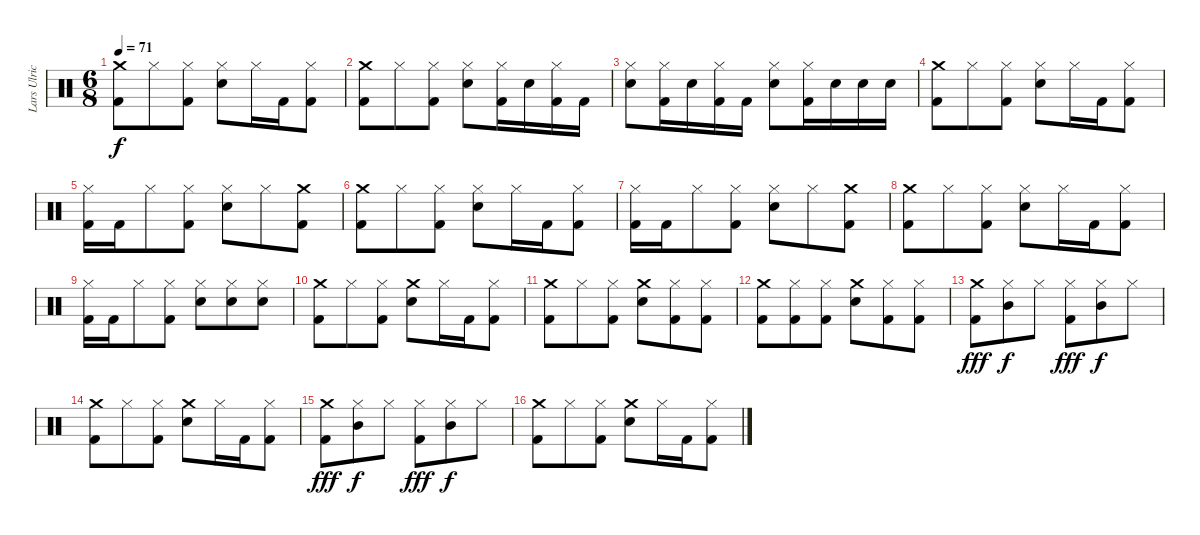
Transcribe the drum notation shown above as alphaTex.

\track ("Lars Ulrich" "Lars Ulric") {instrument percussion}
\staff {score}
\articulation defaults
\ts (6 8)
\tempo 71
\clef neutral
\ks c
("Crash medium (hit)" "Kick (hit) 2").8{dy f} "Hi-Hat (closed)".8 ("Hi-Hat (closed)" "Kick (hit) 2").8 ("Hi-Hat (closed)" "Snare (hit) 2").8 "Hi-Hat (closed)".16 "Kick (hit) 2".16 ("Hi-Hat (closed)" "Kick (hit) 2").8 |
("Crash medium (hit)" "Kick (hit) 2").8 "Hi-Hat (closed)".8 ("Hi-Hat (closed)" "Kick (hit) 2").8 ("Hi-Hat (closed)" "Snare (hit) 2").8 ("Hi-Hat (closed)" "Kick (hit) 2").16 "Snare (hit) 2".16 ("Hi-Hat (closed)" "Kick (hit) 2").16 "Kick (hit) 2".16 |
("Hi-Hat (closed)" "Snare (hit) 2").8 ("Hi-Hat (closed)" "Kick (hit) 2").16 "Snare (hit) 2".16 ("Hi-Hat (closed)" "Kick (hit) 2").16 "Kick (hit) 2".16 ("Hi-Hat (closed)" "Snare (hit) 2").8 ("Hi-Hat (closed)" "Kick (hit) 2").16 "Snare (hit) 2".16 "Snare (hit) 2".16 "Snare (hit) 2".16 |
("Crash medium (hit)" "Kick (hit) 2").8 "Hi-Hat (closed)".8 ("Hi-Hat (closed)" "Kick (hit) 2").8 ("Hi-Hat (closed)" "Snare (hit) 2").8 "Hi-Hat (closed)".16 "Kick (hit) 2".16 ("Hi-Hat (closed)" "Kick (hit) 2").8 |
("Hi-Hat (closed)" "Kick (hit) 2").16 "Kick (hit) 2".16 "Hi-Hat (closed)".8 ("Hi-Hat (closed)" "Kick (hit) 2").8 ("Hi-Hat (closed)" "Snare (hit) 2").8 "Hi-Hat (closed)".8 ("Crash medium (hit)" "Kick (hit) 2").8 |
("Crash medium (hit)" "Kick (hit) 2").8 "Hi-Hat (closed)".8 ("Hi-Hat (closed)" "Kick (hit) 2").8 ("Hi-Hat (closed)" "Snare (hit) 2").8 "Hi-Hat (closed)".16 "Kick (hit) 2".16 ("Hi-Hat (closed)" "Kick (hit) 2").8 |
("Hi-Hat (closed)" "Kick (hit) 2").16 "Kick (hit) 2".16 "Hi-Hat (closed)".8 ("Hi-Hat (closed)" "Kick (hit) 2").8 ("Hi-Hat (closed)" "Snare (hit) 2").8 "Hi-Hat (closed)".8 ("Crash medium (hit)" "Kick (hit) 2").8 |
("Crash medium (hit)" "Kick (hit) 2").8 "Hi-Hat (closed)".8 ("Hi-Hat (closed)" "Kick (hit) 2").8 ("Hi-Hat (closed)" "Snare (hit) 2").8 "Hi-Hat (closed)".16 "Kick (hit) 2".16 ("Hi-Hat (closed)" "Kick (hit) 2").8 |
("Hi-Hat (closed)" "Kick (hit) 2").16 "Kick (hit) 2".16 "Hi-Hat (closed)".8 ("Hi-Hat (closed)" "Kick (hit) 2").8 ("Hi-Hat (closed)" "Snare (hit) 2").8 ("Hi-Hat (closed)" "Snare (hit) 2").8 ("Hi-Hat (closed)" "Snare (hit) 2").8 |
("Crash medium (hit)" "Kick (hit) 2").8 "Hi-Hat (closed)".8 ("Hi-Hat (closed)" "Kick (hit) 2").8 ("Crash medium (hit)" "Snare (hit) 2").8 "Hi-Hat (closed)".16 "Kick (hit) 2".16 ("Hi-Hat (closed)" "Kick (hit) 2").8 |
("Crash medium (hit)" "Kick (hit) 2").8 "Hi-Hat (closed)".8 ("Hi-Hat (closed)" "Kick (hit) 2").8 ("Crash medium (hit)" "Snare (hit) 2").8 ("Hi-Hat (closed)" "Kick (hit) 2").8 ("Hi-Hat (closed)" "Kick (hit) 2").8 |
("Crash medium (hit)" "Kick (hit) 2").8 ("Hi-Hat (closed)" "Kick (hit) 2").8 ("Hi-Hat (closed)" "Kick (hit) 2").8 ("Crash medium (hit)" "Snare (hit) 2").8 ("Hi-Hat (closed)" "Kick (hit) 2").8 ("Hi-Hat (closed)" "Kick (hit) 2").8 |
("Crash medium (hit)" "Kick (hit) 2").8{dy fff} ("Hi-Hat (closed)" "Mid Tom (hit)").8{dy f} "Hi-Hat (closed)".8 ("Hi-Hat (closed)" "Kick (hit) 2").8{dy fff} ("Hi-Hat (closed)" "Mid Tom (hit)").8{dy f} "Hi-Hat (closed)".8 |
("Crash medium (hit)" "Kick (hit) 2").8 "Hi-Hat (closed)".8 ("Hi-Hat (closed)" "Kick (hit) 2").8 ("Crash medium (hit)" "Snare (hit) 2").8 "Hi-Hat (closed)".16 "Kick (hit) 2".16 ("Hi-Hat (closed)" "Kick (hit) 2").8 |
("Crash medium (hit)" "Kick (hit) 2").8{dy fff} ("Hi-Hat (closed)" "Mid Tom (hit)").8{dy f} "Hi-Hat (closed)".8 ("Hi-Hat (closed)" "Kick (hit) 2").8{dy fff} ("Hi-Hat (closed)" "Mid Tom (hit)").8{dy f} "Hi-Hat (closed)".8 |
("Crash medium (hit)" "Kick (hit) 2").8 "Hi-Hat (closed)".8 ("Hi-Hat (closed)" "Kick (hit) 2").8 ("Crash medium (hit)" "Snare (hit) 2").8 "Hi-Hat (closed)".16 "Kick (hit) 2".16 ("Hi-Hat (closed)" "Kick (hit) 2").8
